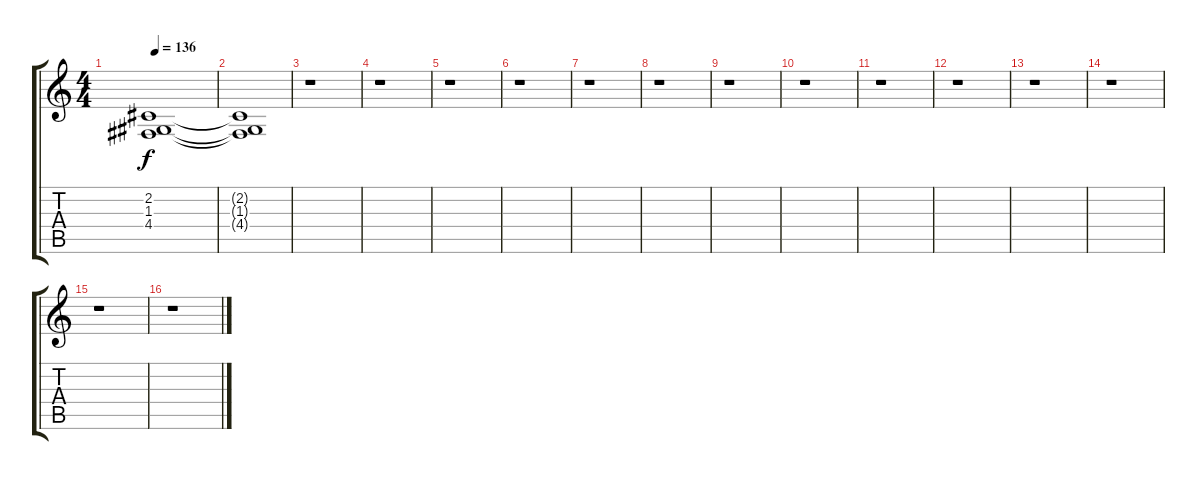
\track "" {instrument choiraahs}
\staff {score tabs}
\tuning (E4 B3 G3 D3 A2 E2) {hide}
\ts (4 4)
\tempo 136
\clef g2
\ks c
(2.2{t} 1.3{t} 4.4{t}).1{dy f} |
(2.2{t} 1.3{t} 4.4{t}).1 |
r.1 |
r.1 |
r.1 |
r.1 |
r.1 |
r.1 |
r.1 |
r.1 |
r.1 |
r.1 |
r.1 |
r.1 |
r.1 |
r.1
